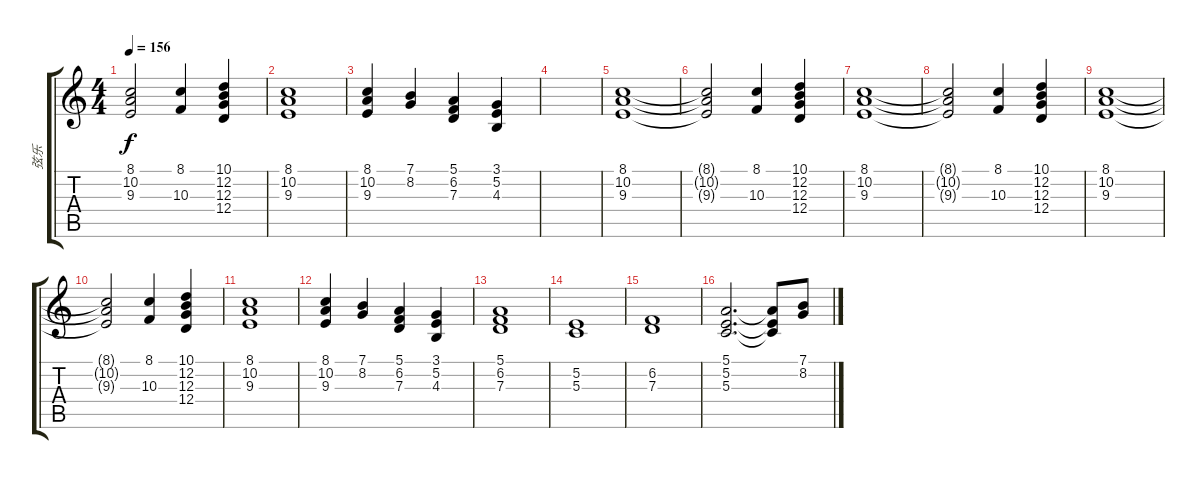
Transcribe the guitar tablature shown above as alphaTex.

\track ("弦乐" "弦乐") {instrument stringensemble1}
\staff {score tabs}
\tuning (E4 B3 G3 D3 A2 E2) {hide}
\ts (4 4)
\tempo 156
\clef g2
\ks c
(8.1{t} 10.2{t} 9.3{t}).2{dy f} (8.1 10.3).4 (10.1 12.2 12.3 12.4).4 |
(8.1 10.2 9.3).1 |
(8.1 10.2 9.3).4 (7.1 8.2).4 (5.1 6.2 7.3).4 (3.1 5.2 4.3).4 |
|
(8.1 10.2 9.3).1 |
(8.1{t} 10.2{t} 9.3{t}).2 (8.1 10.3).4 (10.1 12.2 12.3 12.4).4 |
(8.1 10.2 9.3).1 |
(8.1{t} 10.2{t} 9.3{t}).2 (8.1 10.3).4 (10.1 12.2 12.3 12.4).4 |
(8.1 10.2 9.3).1 |
(8.1{t} 10.2{t} 9.3{t}).2 (8.1 10.3).4 (10.1 12.2 12.3 12.4).4 |
(8.1 10.2 9.3).1 |
(8.1 10.2 9.3).4 (7.1 8.2).4 (5.1 6.2 7.3).4 (3.1 5.2 4.3).4 |
(5.1 6.2 7.3).1 |
(5.2 5.3).1 |
(6.2 7.3).1 |
(5.1 5.2 5.3).2{d} (5.1{t} 5.2{t} 5.3{t}).8 (7.1 8.2).8
